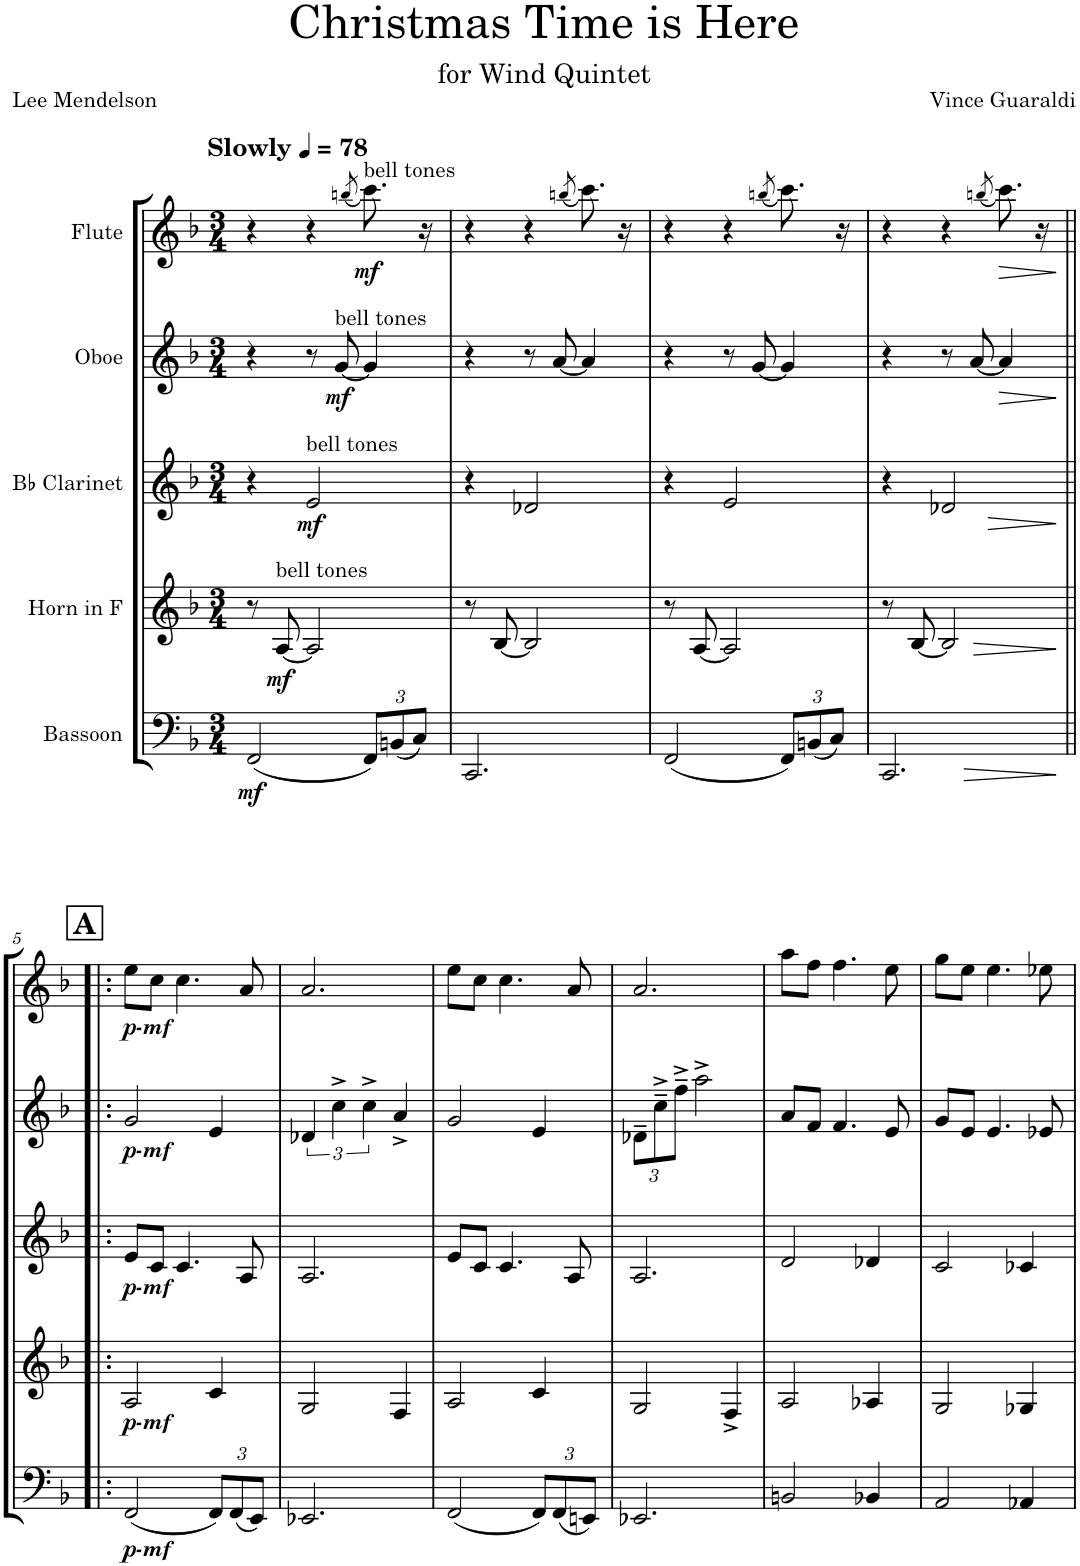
**kern	**dynam	**kern	**dynam	**kern	**dynam	**kern	**dynam	**kern	**dynam
*part5	*part5	*part4	*part4	*part3	*part3	*part2	*part2	*part1	*part1
*staff5	*staff5	*staff4	*staff4	*staff3	*staff3	*staff2	*staff2	*staff1	*staff1
*I"Bassoon	*	*I"Horn in F	*	*I"Bb Clarinet	*	*I"Oboe	*	*I"Flute	*
*I'Bsn	*	*I'Hn	*	*I'Cl	*	*I'Ob	*	*I'Fl	*
*clefF4	*	*clefG2	*	*clefG2	*	*clefG2	*	*clefG2	*
*	*	*ITrd4c7	*	*ITrd1c2	*	*	*	*	*
*k[b-]	*	*k[b-]	*	*k[b-]	*	*k[b-]	*	*k[b-]	*
*M3/4	*	*M3/4	*	*M3/4	*	*M3/4	*	*M3/4	*
*MM78	*	*MM78	*	*MM78	*	*MM78	*	*MM78	*
=1	=1	=1	=1	=1	=1	=1	=1	=1	=1
!	!	!	!	!	!	!	!	!LO:TX:a:B:t=Slowly	!
!	!LO:DY:b	!	!	!	!	!	!	!	!
(2FF/	mf	8r	.	4r	.	4r	.	4r	.
!	!	!LO:TX:a:t=bell tones	!	!	!	!	!	!	!
!	!	!	!LO:DY:b	!	!	!	!	!	!
.	.	[8A/	mf	.	.	.	.	.	.
!	!	!	!	!LO:TX:a:t=bell tones	!	!	!	!	!
!	!	!	!	!	!LO:DY:b	!	!	!	!
.	.	2A/]	.	2e/	mf	8r	.	4r	.
!	!	!	!	!	!	!LO:TX:a:t=bell tones	!	!	!
!	!	!	!	!	!	!	!LO:DY:b	!	!
.	.	.	.	.	.	[8g/	mf	.	.
.	.	.	.	.	.	.	.	(8qbbn/	.
*Xbrackettup	*	*	*	*	*	*	*	*	*
!	!	!	!	!	!	!	!	!LO:TX:a:t=bell tones	!
!	!	!	!	!	!	!	!	!	!LO:DY:b
12FF/L)	.	.	.	.	.	4g/]	.	8.ccc\)	mf
(12BBn/	.	.	.	.	.	.	.	.	.
12C/J)	.	.	.	.	.	.	.	.	.
.	.	.	.	.	.	.	.	16r	.
=2	=2	=2	=2	=2	=2	=2	=2	=2	=2
2.CC/	.	8r	.	4r	.	4r	.	4r	.
.	.	[8B-/	.	.	.	.	.	.	.
.	.	2B-/]	.	2d-X/	.	8r	.	4r	.
.	.	.	.	.	.	[8a/	.	.	.
.	.	.	.	.	.	.	.	(8qbbn/	.
.	.	.	.	.	.	4a/]	.	8.ccc\)	.
.	.	.	.	.	.	.	.	16r	.
=3	=3	=3	=3	=3	=3	=3	=3	=3	=3
(2FF/	.	8r	.	4r	.	4r	.	4r	.
.	.	[8A/	.	.	.	.	.	.	.
.	.	2A/]	.	2e/	.	8r	.	4r	.
.	.	.	.	.	.	[8g/	.	.	.
.	.	.	.	.	.	.	.	(8qbbn/	.
12FF/L)	.	.	.	.	.	4g/]	.	8.ccc\)	.
(12BBn/	.	.	.	.	.	.	.	.	.
12C/J)	.	.	.	.	.	.	.	.	.
.	.	.	.	.	.	.	.	16r	.
=4	=4	=4	=4	=4	=4	=4	=4	=4	=4
!	!LO:HP:b	!	!	!	!	!	!	!	!
2.CC/	>	8r	.	4r	.	4r	.	4r	.
.	.	[8B-/	.	.	.	.	.	.	.
!	!	!	!LO:HP:b	!	!LO:HP:b	!	!	!	!
.	.	2B-/]	>	2d-X/	>	8r	.	4r	.
.	.	.	.	.	.	[8a/	.	.	.
.	.	.	.	.	.	.	.	(8qbbn/	.
!	!	!	!	!	!	!	!LO:HP:b	!	!
.	.	.	.	.	.	4a/]	>	8.ccc\)	.
.	.	.	.	.	.	.	.	16r	.
.	]	.	]	.	]	.	]	.	.
!!LO:LB:g=z
!!LO:REH:place=s1:a:B:cj:fs=14:t=A
=5!|:	=5!|:	=5!|:	=5!|:	=5!|:	=5!|:	=5!|:	=5!|:	=5!|:	=5!|:
!	!LO:DY:b	!	!	!	!	!	!	!	!
!	!LO:DY:n=1:b	!	!LO:DY:b	!	!	!	!	!	!
!	!	!	!LO:DY:n=1:b	!	!LO:DY:b	!	!	!	!
!	!	!	!	!	!LO:DY:n=1:b	!	!LO:DY:b	!	!
!	!	!	!	!	!	!	!LO:DY:n=1:b	!	!LO:DY:b
!	!	!	!	!	!	!	!	!	!LO:DY:n=1:b
(2FF/	p other-dynamics	2A/	p other-dynamics	8e/L	p other-dynamics	2g/	p other-dynamics	8ee\L	p other-dynamics
.	.	.	.	8c/J	.	.	.	8cc\J	.
.	.	.	.	4.c/	.	.	.	4.cc\	.
12FF/L)	.	4c/	.	.	.	4e/	.	.	.
(12FF/	.	.	.	.	.	.	.	.	.
.	.	.	.	8A/	.	.	.	8a/	.
12EE/J)	.	.	.	.	.	.	.	.	.
=6	=6	=6	=6	=6	=6	=6	=6	=6	=6
2.EE-X/	.	2G/	.	2.A/	.	6d-X/	.	2.a/	.
.	.	.	.	.	.	6cc^\	.	.	.
.	.	.	.	.	.	6cc^\	.	.	.
.	.	4F/	.	.	.	4a^/	.	.	.
=7	=7	=7	=7	=7	=7	=7	=7	=7	=7
(2FF/	.	2A/	.	8e/L	.	2g/	.	8ee\L	.
.	.	.	.	8c/J	.	.	.	8cc\J	.
.	.	.	.	4.c/	.	.	.	4.cc\	.
12FF/L)	.	4c/	.	.	.	4e/	.	.	.
(12FF/	.	.	.	.	.	.	.	.	.
.	.	.	.	8A/	.	.	.	8a/	.
12EEn/J)	.	.	.	.	.	.	.	.	.
=8	=8	=8	=8	=8	=8	=8	=8	=8	=8
*	*	*	*	*	*	*Xbrackettup	*	*	*
2.EE-X/	.	2G/	.	2.A/	.	12d-X~\L	.	2.a/	.
.	.	.	.	.	.	12cc~^\	.	.	.
.	.	.	.	.	.	12ff~^\J	.	.	.
.	.	.	.	.	.	2aa^\	.	.	.
.	.	4F^/	.	.	.	.	.	.	.
=9	=9	=9	=9	=9	=9	=9	=9	=9	=9
2BBn/	.	2A/	.	2d/	.	8a/L	.	8aa\L	.
.	.	.	.	.	.	8f/J	.	8ff\J	.
.	.	.	.	.	.	4.f/	.	4.ff\	.
4BB-X/	.	4A-X/	.	4d-X/	.	.	.	.	.
.	.	.	.	.	.	8e/	.	8ee\	.
=10	=10	=10	=10	=10	=10	=10	=10	=10	=10
2AA/	.	2G/	.	2c/	.	8g/L	.	8gg\L	.
.	.	.	.	.	.	8e/J	.	8ee\J	.
.	.	.	.	.	.	4.e/	.	4.ee\	.
4AA-X/	.	4G-X/	.	4c-X/	.	.	.	.	.
.	.	.	.	.	.	8e-X/	.	8ee-X\	.
=	=	=	=	=	=	=	=	=	=
*-	*-	*-	*-	*-	*-	*-	*-	*-	*-
